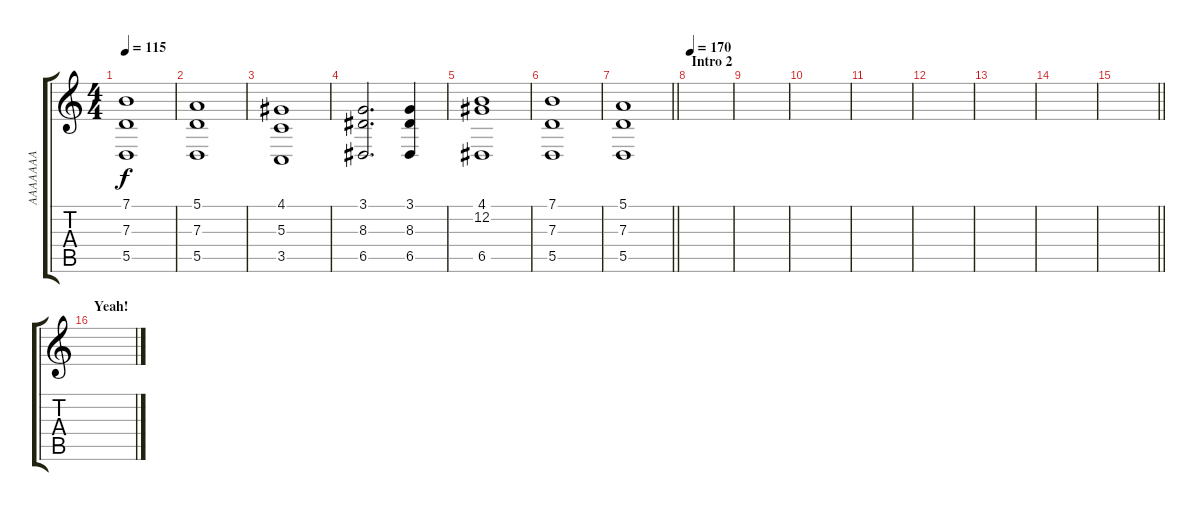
\track ("AAAAAAA" "AAAAAAA") {instrument choiraahs}
\staff {score tabs}
\tuning (E4 B3 G3 D3 A2 E2) {hide}
\ts (4 4)
\tempo 115
\clef g2
\ks c
(7.1 7.3 5.5).1{dy f} |
(5.1 7.3 5.5).1 |
(4.1 5.3 3.5).1 |
(3.1 8.3 6.5).2{d} (3.1 8.3 6.5).4 |
(4.1 12.2 6.5).1 |
(7.1 7.3 5.5).1 |
\barLineRight lightlight
(5.1 7.3 5.5).1 |
\section ("" "Intro 2")
\tempo 170
|
|
|
|
|
|
|
\barLineRight lightlight
|
\section ("" "Yeah!")
